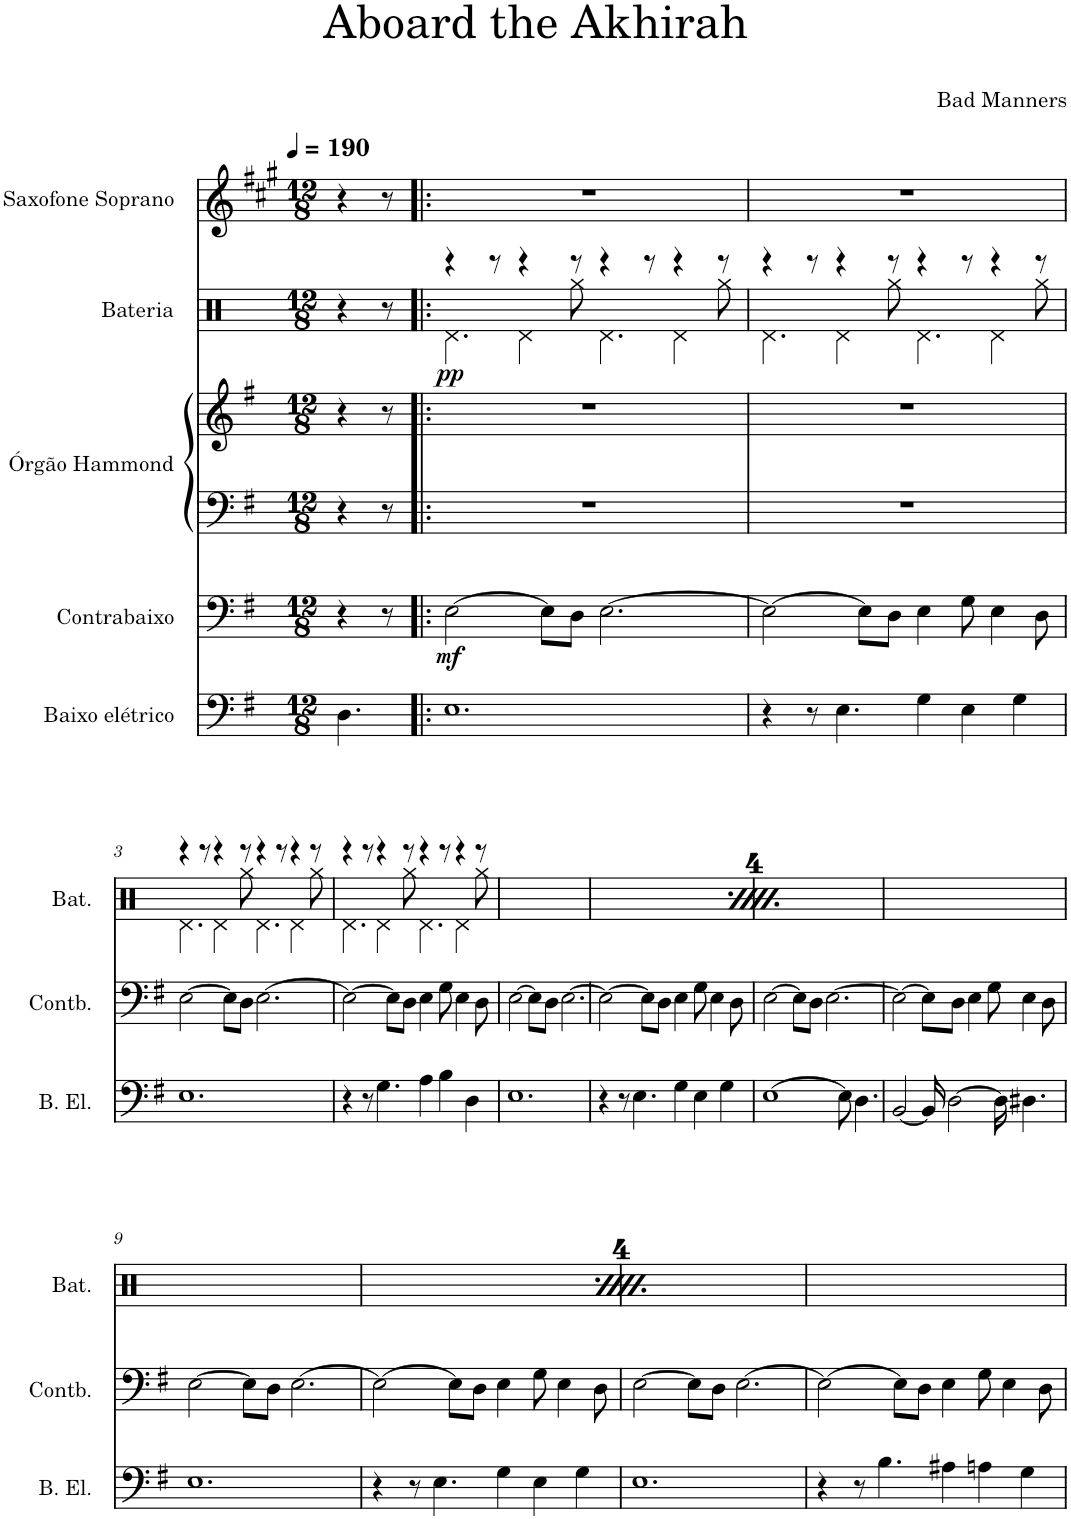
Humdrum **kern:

**kern	**kern	**dynam	**kern	**kern	**kern	**dynam	**kern
*part5	*part4	*part4	*part3	*part3	*part2	*part2	*part1
*staff6	*staff5	*staff5	*staff4	*staff3	*staff2	*staff2	*staff1
*I"Baixo elétrico	*I"Contrabaixo	*	*I"Órgão Hammond	*	*I"Bateria	*	*I"Saxofone Soprano
*I'B. El.	*I'Contb.	*	*	*	*I'Bat.	*	*I'Sax. Sop.
*clefF4	*clefF4	*	*clefF4	*clefG2	*clefX	*	*clefG2
*Trd7c12	*Trd7c12	*	*	*	*	*	*Trd1c2
*k[f#]	*k[f#]	*	*k[f#]	*k[f#]	*k[]	*	*k[f#c#g#]
*M12/8	*M12/8	*	*M12/8	*M12/8	*M12/8	*	*M12/8
*MM190	*MM190	*	*MM190	*MM190	*MM190	*	*MM190
=	=	=	=	=	=	=	=
4.D\	4r	.	4r	4r	4r	.	4r
.	8r	.	8r	8r	8r	.	8r
=1!|:	=1!|:	=1!|:	=1!|:	=1!|:	=1!|:	=1!|:	=1!|:
*	*	*	*	*	*^	*	*
!	!	!LO:DY:b	!	!	!	!	!LO:DY:b	!
1.E	[2E\	mf	1.r	1.r	4r	4.Rd\	pp	1.r
.	.	.	.	.	8r	.	.	.
.	.	.	.	.	4r	4Rd\	.	.
.	8E\L]	.	.	.	.	.	.	.
.	8D\J	.	.	.	8r	8Rgg\	.	.
.	[2.E\	.	.	.	4r	4.Rd\	.	.
.	.	.	.	.	8r	.	.	.
.	.	.	.	.	4r	4Rd\	.	.
.	.	.	.	.	8r	8Rgg\	.	.
=2	=2	=2	=2	=2	=2	=2	=2	=2
4r	2E\_	.	1.r	1.r	4r	4.Rd\	.	1.r
8r	.	.	.	.	8r	.	.	.
4.E\	.	.	.	.	4r	4Rd\	.	.
.	8E\L]	.	.	.	.	.	.	.
.	8D\J	.	.	.	8r	8Rgg\	.	.
4G\	4E\	.	.	.	4r	4.Rd\	.	.
4E\	8G\	.	.	.	8r	.	.	.
.	4E\	.	.	.	4r	4Rd\	.	.
4G\	.	.	.	.	.	.	.	.
.	8D\	.	.	.	8r	8Rgg\	.	.
!!LO:LB:g=z
=3	=3	=3	=3	=3	=3	=3	=3	=3
1.E	[2E\	.	1.r	1.r	4r	4.Rd\	.	1.r
.	.	.	.	.	8r	.	.	.
.	.	.	.	.	4r	4Rd\	.	.
.	8E\L]	.	.	.	.	.	.	.
.	8D\J	.	.	.	8r	8Rgg\	.	.
.	[2.E\	.	.	.	4r	4.Rd\	.	.
.	.	.	.	.	8r	.	.	.
.	.	.	.	.	4r	4Rd\	.	.
.	.	.	.	.	8r	8Rgg\	.	.
=4	=4	=4	=4	=4	=4	=4	=4	=4
4r	2E\_	.	1.r	1.r	4r	4.Rd\	.	1.r
8r	.	.	.	.	8r	.	.	.
4.G\	.	.	.	.	4r	4Rd\	.	.
.	8E\L]	.	.	.	.	.	.	.
.	8D\J	.	.	.	8r	8Rgg\	.	.
4A\	4E\	.	.	.	4r	4.Rd\	.	.
4B\	8G\	.	.	.	8r	.	.	.
.	4E\	.	.	.	4r	4Rd\	.	.
4D\	.	.	.	.	.	.	.	.
.	8D\	.	.	.	8r	8Rgg\	.	.
=5	=5	=5	=5	=5	=5	=5	=5	=5
!	!	!	!	!	!	!	!LO:DY:b	!
1.E	[2E\	.	1.r	4r	4r	4.Rd\	pp	1.r
.	.	.	.	8r	8r	.	.	.
.	.	.	.	4r	4r	4Rd\	.	.
.	8E\L]	.	.	.	.	.	.	.
.	8D\J	.	.	8r	8r	8Rgg\	.	.
.	[2.E\	.	.	4r	4r	4.Rd\	.	.
.	.	.	.	8r	8r	.	.	.
.	.	.	.	4r	4r	4Rd\	.	.
.	.	.	.	8r	8r	8Rgg\	.	.
=6	=6	=6	=6	=6	=6	=6	=6	=6
4r	2E\_	.	1.r	1.r	4r	4.Rd\	.	1.r
8r	.	.	.	.	8r	.	.	.
4.E\	.	.	.	.	4r	4Rd\	.	.
.	8E\L]	.	.	.	.	.	.	.
.	8D\J	.	.	.	8r	8Rgg\	.	.
4G\	4E\	.	.	.	4r	4.Rd\	.	.
4E\	8G\	.	.	.	8r	.	.	.
.	4E\	.	.	.	4r	4Rd\	.	.
4G\	.	.	.	.	.	.	.	.
.	8D\	.	.	.	8r	8Rgg\	.	.
=7	=7	=7	=7	=7	=7	=7	=7	=7
[1E	[2E\	.	1.r	1.r	4r	4.Rd\	.	1.r
.	.	.	.	.	8r	.	.	.
.	.	.	.	.	4r	4Rd\	.	.
.	8E\L]	.	.	.	.	.	.	.
.	8D\J	.	.	.	8r	8Rgg\	.	.
.	[2.E\	.	.	.	4r	4.Rd\	.	.
8E\]	.	.	.	.	8r	.	.	.
4.D\	.	.	.	.	4r	4Rd\	.	.
.	.	.	.	.	8r	8Rgg\	.	.
=8	=8	=8	=8	=8	=8	=8	=8	=8
[2BB/	2E\_	.	1.r	1.r	4r	4.Rd\	.	1.r
.	.	.	.	.	8r	.	.	.
.	.	.	.	.	4r	4Rd\	.	.
16BB/]	8E\L]	.	.	.	.	.	.	.
[2D\	.	.	.	.	.	.	.	.
.	8D\J	.	.	.	8r	8Rgg\	.	.
.	4E\	.	.	.	4r	4.Rd\	.	.
.	8G\	.	.	.	8r	.	.	.
16D\]	.	.	.	.	.	.	.	.
4.D#X\	4E\	.	.	.	4r	4Rd\	.	.
.	8D\	.	.	.	8r	8Rgg\	.	.
!!LO:LB:g=z
=9	=9	=9	=9	=9	=9	=9	=9	=9
!	!	!	!	!	!	!	!LO:DY:b	!
1.E	[2E\	.	1.r	1.r	4r	4.Rd\	pp	1.r
.	.	.	.	.	8r	.	.	.
.	.	.	.	.	4r	4Rd\	.	.
.	8E\L]	.	.	.	.	.	.	.
.	8D\J	.	.	.	8r	8Rgg\	.	.
.	[2.E\	.	.	.	4r	4.Rd\	.	.
.	.	.	.	.	8r	.	.	.
.	.	.	.	.	4r	4Rd\	.	.
.	.	.	.	.	8r	8Rgg\	.	.
=10	=10	=10	=10	=10	=10	=10	=10	=10
4r	2E\_	.	1.r	1.r	4r	4.Rd\	.	1.r
8r	.	.	.	.	8r	.	.	.
4.E\	.	.	.	.	4r	4Rd\	.	.
.	8E\L]	.	.	.	.	.	.	.
.	8D\J	.	.	.	8r	8Rgg\	.	.
4G\	4E\	.	.	.	4r	4.Rd\	.	.
4E\	8G\	.	.	.	8r	.	.	.
.	4E\	.	.	.	4r	4Rd\	.	.
4G\	.	.	.	.	.	.	.	.
.	8D\	.	.	.	8r	8Rgg\	.	.
=11	=11	=11	=11	=11	=11	=11	=11	=11
1.E	[2E\	.	1.r	1.r	4r	4.Rd\	.	1.r
.	.	.	.	.	8r	.	.	.
.	.	.	.	.	4r	4Rd\	.	.
.	8E\L]	.	.	.	.	.	.	.
.	8D\J	.	.	.	8r	8Rgg\	.	.
.	[2.E\	.	.	.	4r	4.Rd\	.	.
.	.	.	.	.	8r	.	.	.
.	.	.	.	.	4r	4Rd\	.	.
.	.	.	.	.	8r	8Rgg\	.	.
=12	=12	=12	=12	=12	=12	=12	=12	=12
4r	2E\_	.	1.r	1.r	4r	4.Rd\	.	1.r
8r	.	.	.	.	8r	.	.	.
4.B\	.	.	.	.	4r	4Rd\	.	.
.	8E\L]	.	.	.	.	.	.	.
.	8D\J	.	.	.	8r	8Rgg\	.	.
4A#X\	4E\	.	.	.	4r	4.Rd\	.	.
4An\	8G\	.	.	.	8r	.	.	.
.	4E\	.	.	.	4r	4Rd\	.	.
4G\	.	.	.	.	.	.	.	.
.	8D\	.	.	.	8r	8Rgg\	.	.
*	*	*	*	*	*v	*v	*	*
=	=	=	=	=	=	=	=
*-	*-	*-	*-	*-	*-	*-	*-
